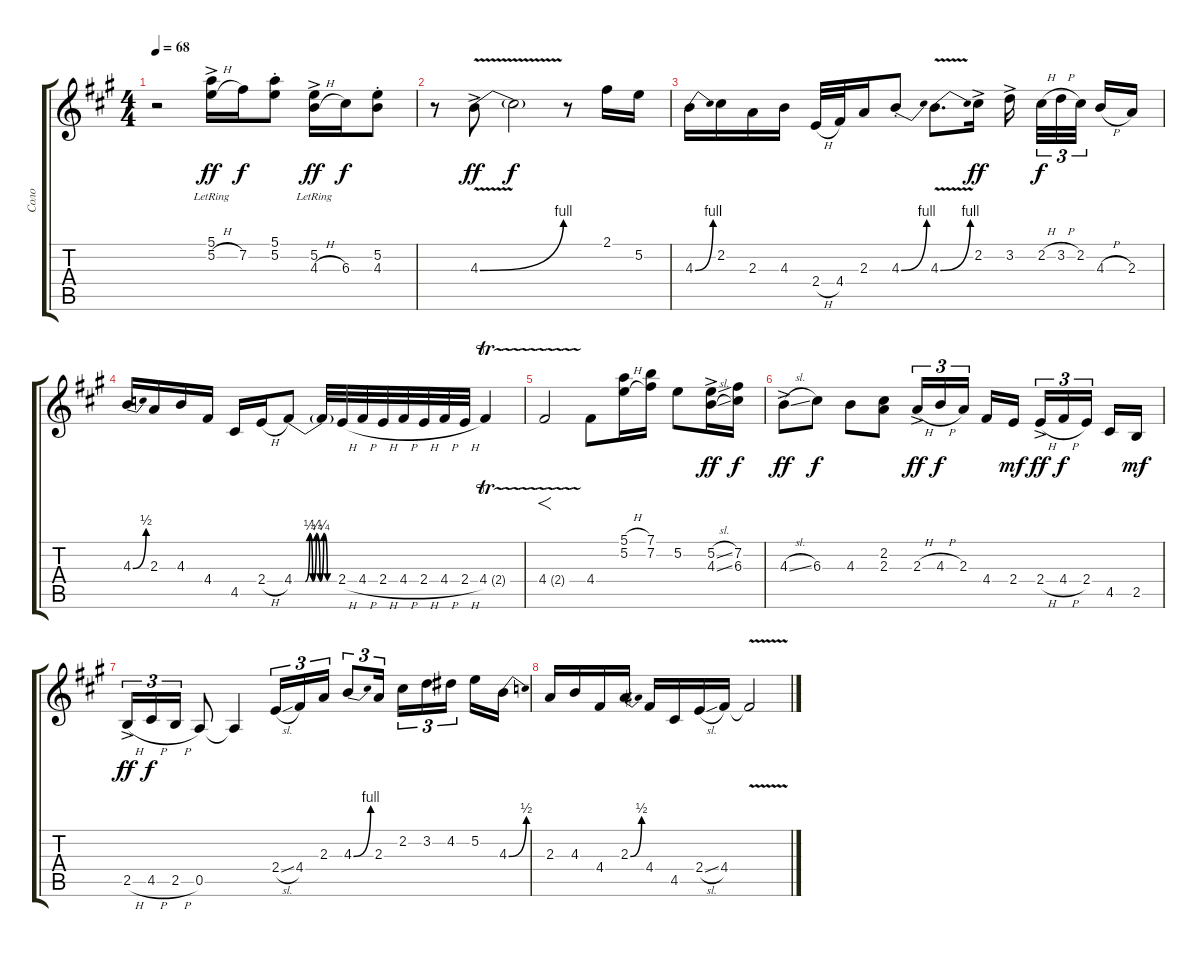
\track ("Соло" "Соло") {instrument acousticguitarsteel}
\staff {score tabs}
\tuning (E4 B3 G3 D3 A2 E2) {hide}
\ts (4 4)
\tempo 68
\clef g2
\ks a
r.2{dy ff instrument acousticguitarsteel} (5.1{ac lr} 5.2{h ac}).16 7.2.16{dy f} (5.1{st} 5.2{st}).8 (5.2{ac lr} 4.3{h ac}).16{dy ff} 6.3.16{dy f} (5.2{st} 4.3{st}).8 |
r.8 4.3{be (bend 0 0 60 4) v ac}.8{dy ff} 4.3{t}.2{dy f} r.8 2.1.16 5.2.16 |
4.3{be (bend 0 0 60 4)}.16 2.2.16 2.3.16 4.3.16 2.4{h}.32 4.4.32 2.3.16 4.3{be (bend 0 0 60 4) st}.8 4.3{be (bend 0 0 60 4) v}.8{d} 2.2{ac}.16{dy ff} 3.2{ac}.16{beam splitsecondary} 2.2{h}.32{tu (3 2) dy f} 3.2{h}.32{tu (3 2)} 2.2.32{tu (3 2) beam splitsecondary} 4.3{h}.16 2.3.16 |
4.3{be (bend 0 0 60 2)}.16 2.3.16 4.3.16 4.4.16 4.5.16 2.4{h}.16 4.4{be (custom 0 0 15 0 21 1 25 0 30 1 35 0 40 1 45 0 60 0)}.8 4.4{t}.32 2.4{h}.32 4.4{h}.32 2.4{h}.32 4.4{h}.32 2.4{h}.32 4.4{h}.32 2.4{h}.32 4.4{tr (2 32)}.4 |
4.4{tr (2 32)}.2{f} 4.4.8 (5.1{h} 5.2{h}).16 (7.1 7.2).16 5.2.8 (5.2{sl} 4.3{sl ac}).16{dy ff} (7.2 6.3).16{dy f} |
4.3{sl ac}.8{dy ff} 6.3.8{dy f} 4.3.8 (2.2 2.3).8 2.3{h ac}.16{tu (3 2) dy ff} 4.3{h}.16{tu (3 2) dy f} 2.3.16{tu (3 2) beam splitsecondary} 4.4.16 2.4.16{dy mf} 2.4{h ac}.16{tu (3 2) dy ff} 4.4{h}.16{tu (3 2) dy f} 2.4.16{tu (3 2) beam splitsecondary} 4.5.16 2.5.16{dy mf} |
2.5{h ac}.16{tu (3 2) dy ff} 4.5{h}.16{tu (3 2) dy f} 2.5{h}.16{tu (3 2)} 0.5.8 0.5{t}.4 2.4{sl}.16{tu (3 2)} 4.4.16{tu (3 2)} 2.3.16{tu (3 2)} 4.3{be (bend 0 0 60 4)}.8{tu (3 2)} 2.3.16{tu (3 2)} 2.2.16{tu (3 2)} 3.2.16{tu (3 2)} 4.2.16{tu (3 2) beam splitsecondary} 5.2.16 4.3{be (bend 0 0 60 2)}.16 |
2.3.16 4.3.16 4.4.16 2.3{be (bend 0 0 60 2)}.16 4.4.16 4.5.16 2.4{sl}.16 4.4.16 4.4{v t}.2
